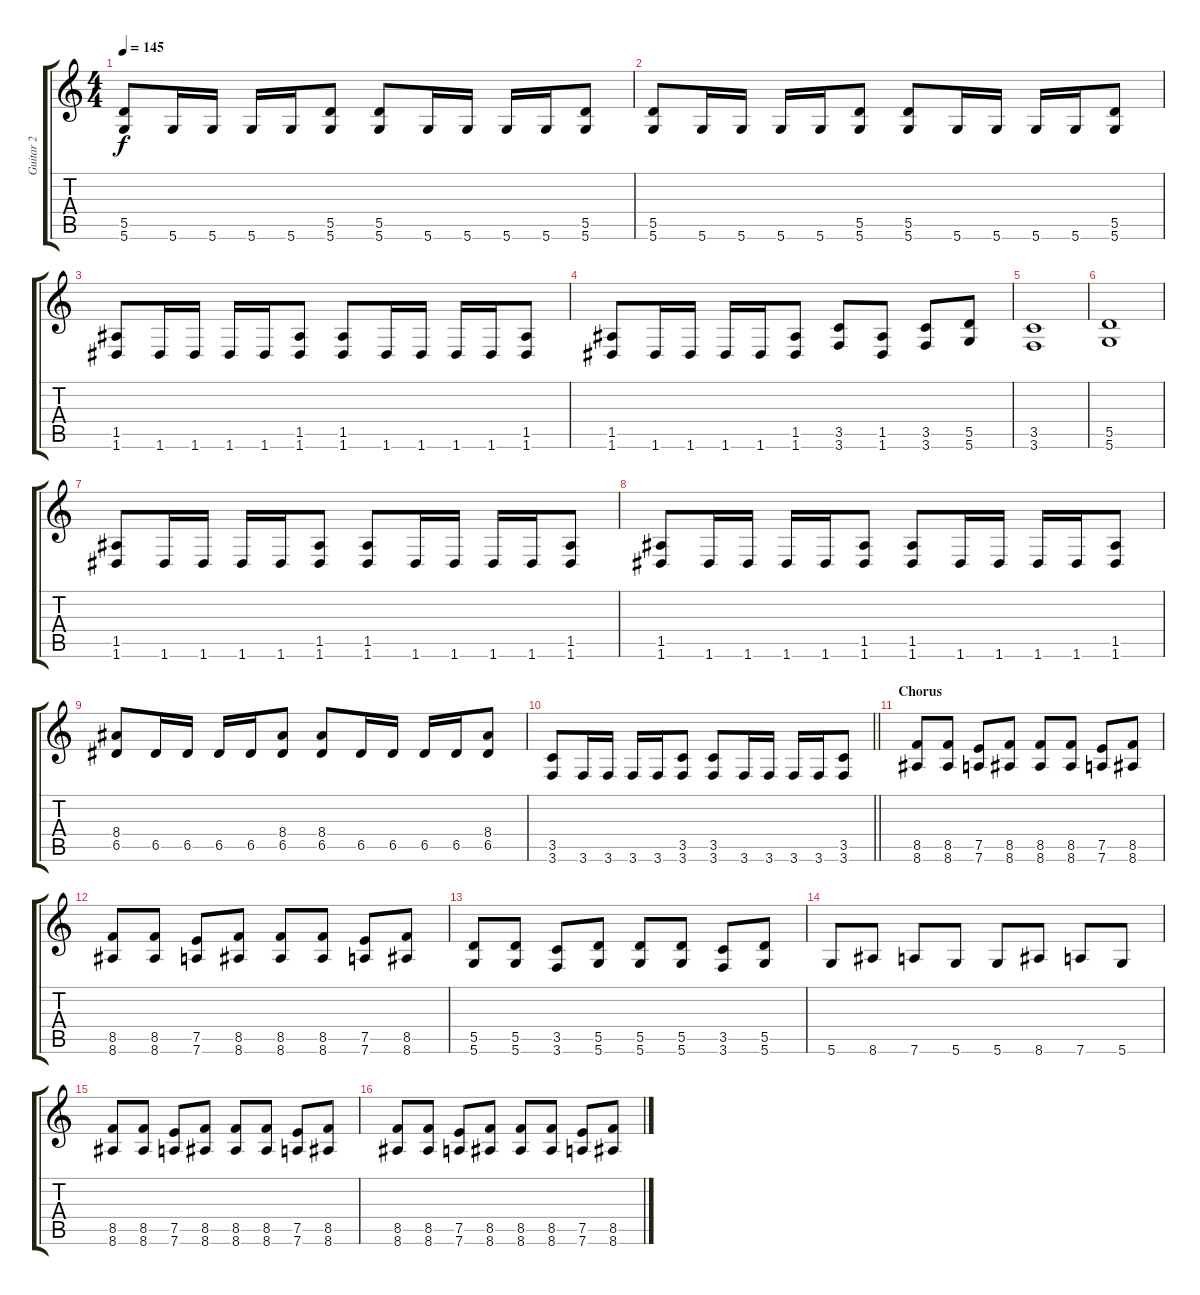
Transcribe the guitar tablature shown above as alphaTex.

\track ("Guitar 2" "Guitar 2") {instrument distortionguitar}
\staff {score tabs}
\tuning (E4 B3 G3 D3 A2 D2) {hide}
\ts (4 4)
\tempo 145
\clef g2
\ks c
(5.5 5.6).8{dy f} 5.6.16 5.6.16 5.6.16 5.6.16 (5.5 5.6).8 (5.5 5.6).8 5.6.16 5.6.16 5.6.16 5.6.16 (5.5 5.6).8 |
(5.5 5.6).8 5.6.16 5.6.16 5.6.16 5.6.16 (5.5 5.6).8 (5.5 5.6).8 5.6.16 5.6.16 5.6.16 5.6.16 (5.5 5.6).8 |
(1.5 1.6).8 1.6.16 1.6.16 1.6.16 1.6.16 (1.5 1.6).8 (1.5 1.6).8 1.6.16 1.6.16 1.6.16 1.6.16 (1.5 1.6).8 |
(1.5 1.6).8 1.6.16 1.6.16 1.6.16 1.6.16 (1.5 1.6).8 (3.5 3.6).8 (1.5 1.6).8 (3.5 3.6).8 (5.5 5.6).8 |
(3.5 3.6).1 |
(5.5 5.6).1 |
(1.5 1.6).8 1.6.16 1.6.16 1.6.16 1.6.16 (1.5 1.6).8 (1.5 1.6).8 1.6.16 1.6.16 1.6.16 1.6.16 (1.5 1.6).8 |
(1.5 1.6).8 1.6.16 1.6.16 1.6.16 1.6.16 (1.5 1.6).8 (1.5 1.6).8 1.6.16 1.6.16 1.6.16 1.6.16 (1.5 1.6).8 |
(8.4 6.5).8 6.5.16 6.5.16 6.5.16 6.5.16 (8.4 6.5).8 (8.4 6.5).8 6.5.16 6.5.16 6.5.16 6.5.16 (8.4 6.5).8 |
\barLineRight lightlight
(3.5 3.6).8 3.6.16 3.6.16 3.6.16 3.6.16 (3.5 3.6).8 (3.5 3.6).8 3.6.16 3.6.16 3.6.16 3.6.16 (3.5 3.6).8 |
\section ("" "Chorus")
(8.5 8.6).8 (8.5 8.6).8 (7.5 7.6).8 (8.5 8.6).8 (8.5 8.6).8 (8.5 8.6).8 (7.5 7.6).8 (8.5 8.6).8 |
(8.5 8.6).8 (8.5 8.6).8 (7.5 7.6).8 (8.5 8.6).8 (8.5 8.6).8 (8.5 8.6).8 (7.5 7.6).8 (8.5 8.6).8 |
(5.5 5.6).8 (5.5 5.6).8 (3.5 3.6).8 (5.5 5.6).8 (5.5 5.6).8 (5.5 5.6).8 (3.5 3.6).8 (5.5 5.6).8 |
5.6.8 8.6.8 7.6.8 5.6.8 5.6.8 8.6.8 7.6.8 5.6.8 |
(8.5 8.6).8 (8.5 8.6).8 (7.5 7.6).8 (8.5 8.6).8 (8.5 8.6).8 (8.5 8.6).8 (7.5 7.6).8 (8.5 8.6).8 |
(8.5 8.6).8 (8.5 8.6).8 (7.5 7.6).8 (8.5 8.6).8 (8.5 8.6).8 (8.5 8.6).8 (7.5 7.6).8 (8.5 8.6).8
